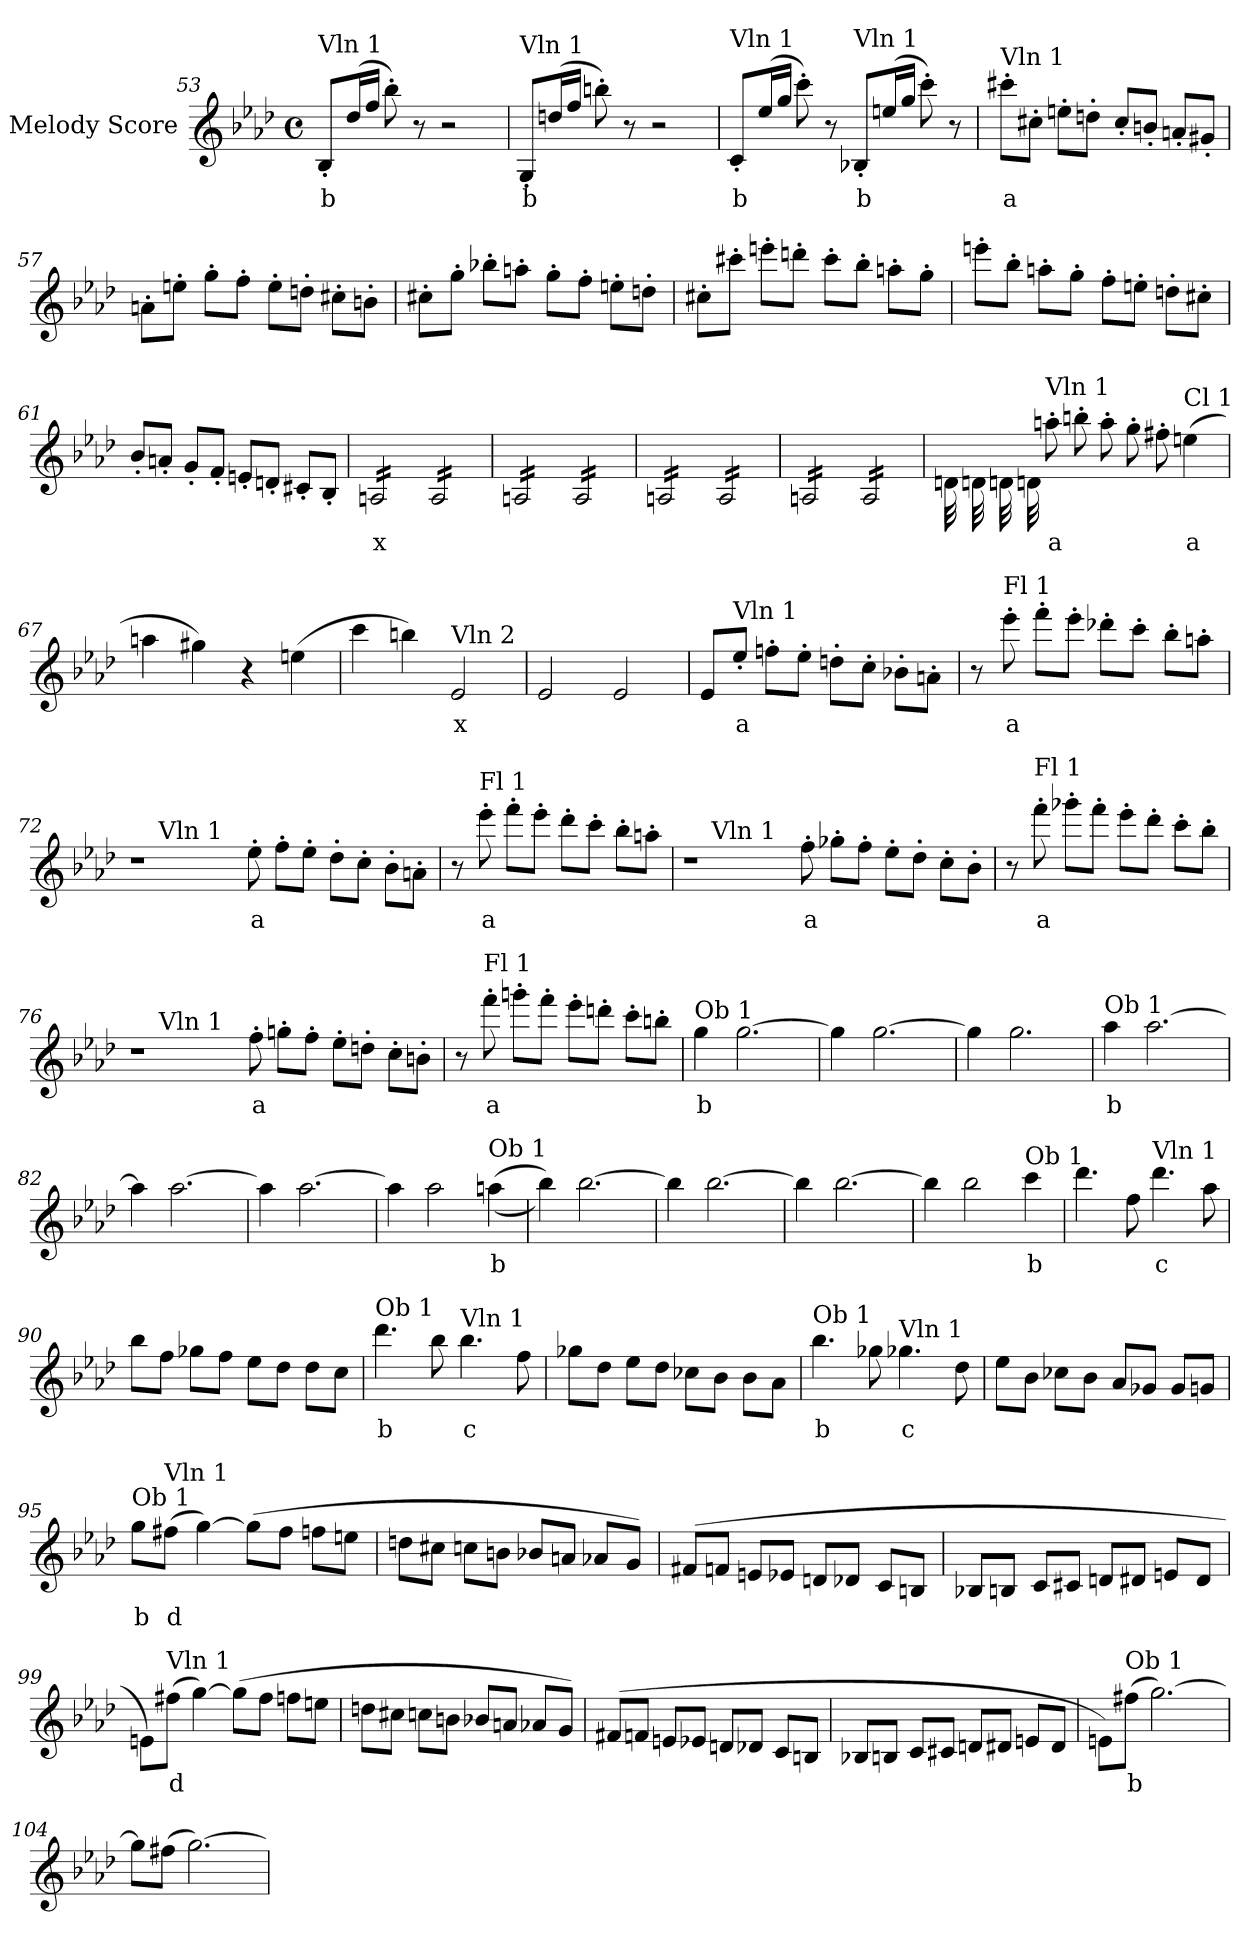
**kern	**text
*part1	*part1
*staff1	*staff1
*I"Melody Score	*
*clefG2	*
*k[b-e-a-d-]	*
*M4/4	*
*met(c)	*
=53	=53
!LO:TX:a:t=Vln 1	!
!	!LO:LY:b:color=#FF0000
8B-'/L	b
(16dd-/L	.
16ff/JJ	.
8bb-'\)	.
8r	.
2r	.
=54	=54
!LO:TX:a:t=Vln 1	!
!	!LO:LY:b:color=#FF0000
8G'/L	b
(16ddn/L	.
16ff/JJ	.
8bbn'\)	.
8r	.
2r	.
=55	=55
!LO:TX:a:t=Vln 1	!
!	!LO:LY:b:color=#FF0000
8c'/L	b
(16ee-/L	.
16gg/JJ	.
8ccc'\)	.
8r	.
!LO:TX:a:t=Vln 1	!
!	!LO:LY:b:color=#FF0000
8B-X'/L	b
(16een/L	.
16gg/JJ	.
8ccc'\)	.
8r	.
=56	=56
!LO:TX:a:t=Vln 1	!
!	!LO:LY:b:color=#FF0000
8ccc#X'\L	a
8cc#X'\J	.
8een'\L	.
8ddn'\J	.
8cc#'/L	.
8bn'/J	.
8an'/L	.
8g#X'/J	.
=57	=57
8an'\L	.
8een'\J	.
8gg'\L	.
8ff'\J	.
8ee'\L	.
8ddn'\J	.
8cc#X'\L	.
8bn'\J	.
=58	=58
8cc#X'\L	.
8gg'\J	.
8bb-X'\L	.
8aan'\J	.
8gg'\L	.
8ff'\J	.
8een'\L	.
8ddn'\J	.
=59	=59
8cc#X'\L	.
8ccc#X'\J	.
8eeen'\L	.
8dddn'\J	.
8ccc#'\L	.
8bb-'\J	.
8aan'\L	.
8gg'\J	.
=60	=60
8eeen'\L	.
8bb-'\J	.
8aan'\L	.
8gg'\J	.
8ff'\L	.
8een'\J	.
8ddn'\L	.
8cc#X'\J	.
=61	=61
8b-'/L	.
8an'/J	.
8g'/L	.
8f'/J	.
8en'/L	.
8dn'/J	.
8c#X'/L	.
8B-'/J	.
=62	=62
!LO:TX:a:t=Vln 2	!
!	!LO:LY:b:color=#FF0000
*tremolo	*
16An/LL	x
16An/	.
16An/	.
16An/	.
16An/	.
16An/	.
16An/	.
16An/JJ	.
16A/LL	.
16A/	.
16A/	.
16A/	.
16A/	.
16A/	.
16A/	.
16A/JJ	.
=63	=63
16An/LL	.
16An/	.
16An/	.
16An/	.
16An/	.
16An/	.
16An/	.
16An/JJ	.
16A/LL	.
16A/	.
16A/	.
16A/	.
16A/	.
16A/	.
16A/	.
16A/JJ	.
=64	=64
16An/LL	.
16An/	.
16An/	.
16An/	.
16An/	.
16An/	.
16An/	.
16An/JJ	.
16A/LL	.
16A/	.
16A/	.
16A/	.
16A/	.
16A/	.
16A/	.
16A/JJ	.
=65	=65
16An/LL	.
16An/	.
16An/	.
16An/	.
16An/	.
16An/	.
16An/	.
16An/JJ	.
16A/LL	.
16A/	.
16A/	.
16A/	.
16A/	.
16A/	.
16A/	.
16A/JJ	.
=66	=66
32dn\LLL	.
32dn\	.
32dn\	.
32dn\	.
*Xtremolo	*
!LO:TX:a:t=Vln 1	!
!	!LO:LY:b:color=#FF0000
8aan'\J	a
8bbn'\L	.
8aa'\J	.
8gg'\L	.
8ff#X'\J	.
!LO:TX:a:t=Cl 1	!
!	!LO:LY:b:color=#FF0000
(4een\	a
=67	=67
4aa\	.
4gg#X\)	.
4r	.
(4een\	.
=68	=68
4ccc\	.
4bbn\)	.
!LO:TX:a:t=Vln 2	!
!	!LO:LY:color=#FF0000
2e-/	x
=69	=69
2e-/	.
2e-/	.
=70	=70
8e-/L	.
!LO:TX:a:t=Vln 1	!
!	!LO:LY:b:color=#FF0000
8ee-'/J	a
8ffn'\L	.
8ee-'\J	.
8ddn'\L	.
8cc'\J	.
8b-X'\L	.
8an'\J	.
=71	=71
8r	.
!LO:TX:a:t=Fl 1	!
!	!LO:LY:b:color=#FF0000
8eee-'\	a
8fff'\L	.
8eee-'\J	.
8ddd-X'\L	.
8ccc'\J	.
8bb-'\L	.
8aan'\J	.
=72	=72
*^	*
1r	8ryy	.
!	!LO:TX:a:t=Vln 1	!
.	1..ryy	.
!	!	!LO:LY:b:color=#FF0000
8ee-'\	.	a
8ff'\L	.	.
8ee-'\J	.	.
8dd-'\L	.	.
8cc'\J	.	.
8b-'\L	.	.
8an'\J	.	.
*v	*v	*
=73	=73
8r	.
!LO:TX:a:t=Fl 1	!
!	!LO:LY:b:color=#FF0000
8eee-'\	a
8fff'\L	.
8eee-'\J	.
8ddd-'\L	.
8ccc'\J	.
8bb-'\L	.
8aan'\J	.
=74	=74
*^	*
1r	8ryy	.
!	!LO:TX:a:t=Vln 1	!
.	1..ryy	.
!	!	!LO:LY:b:color=#FF0000
8ff'\	.	a
8gg-X'\L	.	.
8ff'\J	.	.
8ee-'\L	.	.
8dd-'\J	.	.
8cc'\L	.	.
8b-'\J	.	.
*v	*v	*
=75	=75
8r	.
!LO:TX:a:t=Fl 1	!
!	!LO:LY:b:color=#FF0000
8fff'\	a
8ggg-X'\L	.
8fff'\J	.
8eee-'\L	.
8ddd-'\J	.
8ccc'\L	.
8bb-'\J	.
=76	=76
*^	*
1r	8ryy	.
!	!LO:TX:a:t=Vln 1	!
.	1..ryy	.
!	!	!LO:LY:b:color=#FF0000
8ff'\	.	a
8ggn'\L	.	.
8ff'\J	.	.
8ee-'\L	.	.
8ddn'\J	.	.
8cc'\L	.	.
8bn'\J	.	.
*v	*v	*
=77	=77
8r	.
!LO:TX:a:t=Fl 1	!
!	!LO:LY:b:color=#FF0000
8fff'\	a
8gggn'\L	.
8fff'\J	.
8eee-'\L	.
8dddn'\J	.
8ccc'\L	.
8bbn'\J	.
=78	=78
!LO:TX:a:t=Ob 1	!
!	!LO:LY:b:color=#FF0000
4gg\	b
[2.gg\	.
=79	=79
4gg\]	.
[2.gg\	.
=80	=80
4gg\]	.
2.gg\	.
=81	=81
!LO:TX:a:t=Ob 1	!
!	!LO:LY:b:color=#FF0000
4aa-\	b
[2.aa-\	.
=82	=82
4aa-\]	.
[2.aa-\	.
=83	=83
4aa-\]	.
[2.aa-\	.
=84	=84
4aa-\]	.
2aa-\	.
!LO:TX:a:t=Ob 1	!
!	!LO:LY:b:color=#FF0000
((4aan\	b
=85	=85
4bb-\))	.
[2.bb-\	.
=86	=86
4bb-\]	.
[2.bb-\	.
=87	=87
4bb-\]	.
[2.bb-\	.
=88	=88
4bb-\]	.
2bb-\	.
!LO:TX:a:t=Ob 1	!
!	!LO:LY:b:color=#FF0000
4ccc\	b
=89	=89
4.ddd-\	.
8ff\	.
!LO:TX:a:t=Vln 1	!
!	!LO:LY:b:color=#FF0000
4.ddd-\	c
8aa-\	.
=90	=90
8bb-\L	.
8ff\J	.
8gg-X\L	.
8ff\J	.
8ee-\L	.
8dd-\J	.
8dd-\L	.
8cc\J	.
=91	=91
!LO:TX:a:t=Ob 1	!
!	!LO:LY:b:color=#FF0000
4.ddd-\	b
8bb-\	.
!LO:TX:a:t=Vln 1	!
!	!LO:LY:b:color=#FF0000
4.bb-\	c
8ff\	.
=92	=92
8gg-X\L	.
8dd-\J	.
8ee-\L	.
8dd-\J	.
8cc-X\L	.
8b-\J	.
8b-\L	.
8a-\J	.
=93	=93
!LO:TX:a:t=Ob 1	!
!	!LO:LY:b:color=#FF0000
4.bb-\	b
8gg-X\	.
!LO:TX:a:t=Vln 1	!
!	!LO:LY:b:color=#FF0000
4.gg-X\	c
8dd-\	.
=94	=94
8ee-\L	.
8b-\J	.
8cc-X\L	.
8b-\J	.
8a-/L	.
8g-X/J	.
8g-/L	.
8gn/J	.
=95	=95
!LO:TX:a:t=Ob 1	!
!	!LO:LY:b:color=#FF0000
8gg\L	b
!LO:TX:a:t=Vln 1	!
!	!LO:LY:b:color=#FF0000
(8ff#X\J	d
[4gg\)	.
(8gg\L]	.
8ff#\J	.
8ffn\L	.
8een\J	.
=96	=96
8ddn\L	.
8cc#X\J	.
8ccn\L	.
8bn\J	.
8b-X/L	.
8an/J	.
8a-X/L	.
8g/J)	.
=97	=97
(8f#X/L	.
8fn/J	.
8en/L	.
8e-X/J	.
8dn/L	.
8d-X/J	.
8c/L	.
8Bn/J	.
=98	=98
8B-X/L	.
8Bn/J	.
8c/L	.
8c#X/J	.
8dn/L	.
8d#X/J	.
8en/L	.
8d#/J	.
=99	=99
8en\L)	.
!LO:TX:a:t=Vln 1	!
!	!LO:LY:b:color=#FF0000
(8ff#X\J	d
[4gg\)	.
(8gg\L]	.
8ff#\J	.
8ffn\L	.
8een\J	.
=100	=100
8ddn\L	.
8cc#X\J	.
8ccn\L	.
8bn\J	.
8b-X/L	.
8an/J	.
8a-X/L	.
8g/J)	.
=101	=101
(8f#X/L	.
8fn/J	.
8en/L	.
8e-X/J	.
8dn/L	.
8d-X/J	.
8c/L	.
8Bn/J	.
=102	=102
8B-X/L	.
8Bn/J	.
8c/L	.
8c#X/J	.
8dn/L	.
8d#X/J	.
8en/L	.
8d#/J	.
=103	=103
8en\L)	.
!LO:TX:a:t=Ob 1	!
!	!LO:LY:b:color=#FF0000
(8ff#X\J	b
[2.gg\)	.
=104	=104
8gg\L]	.
(8ff#X\J	.
[2.gg\)	.
=	=
*-	*-
